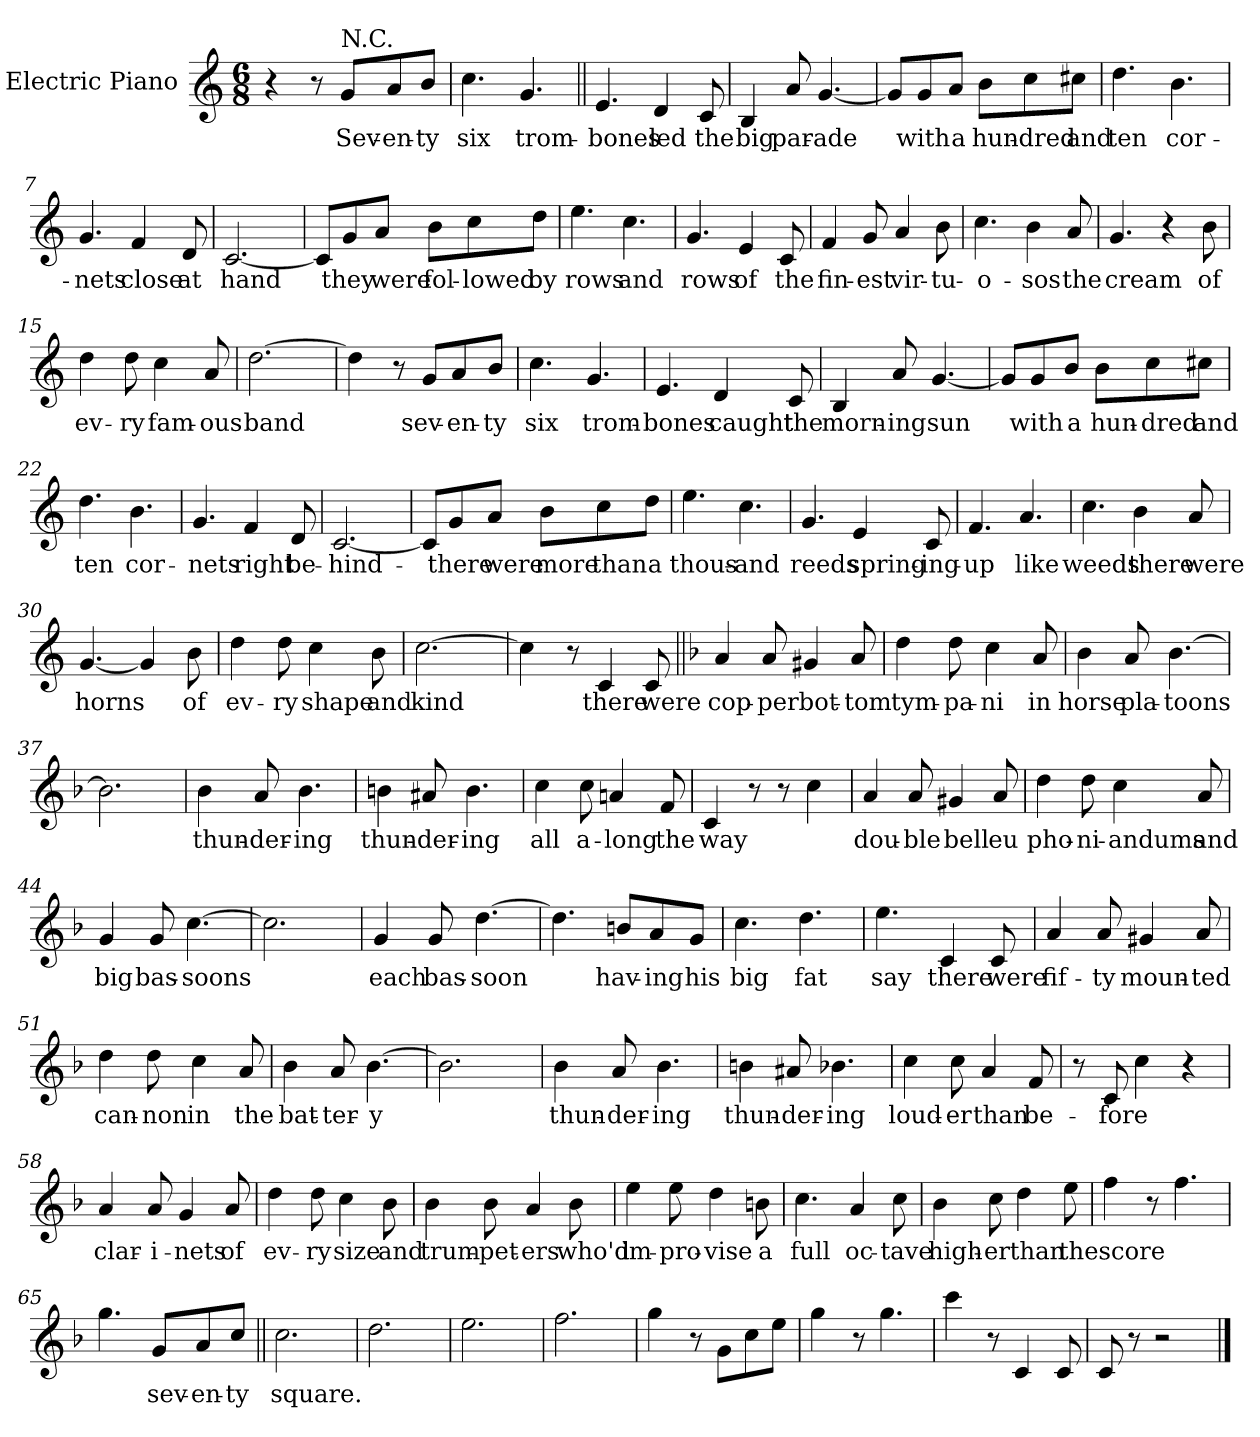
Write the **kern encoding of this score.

**kern	**text
*part1	*part1
*staff1	*staff1
*I"Electric Piano	*
*I'E.Pno	*
*clefG2	*
*k[]	*
*C:	*
*M6/8	*
=1	=1
4r	.
8r	.
!LO:TX:a:t=N.C.	!
8g/L	Sev-
8a/	-en-
8b/J	-ty
=2	=2
4.cc\	six
4.g/	trom-
=3||	=3||
4.e/	-bones
4d/	led
8c/	the
=4	=4
4B/	big
8a/	par-
[4.g/	-ade
!!LO:LB:g=z
=5	=5
8g/L]	.
8g/	with
8a/J	a
8b\L	hun-
8cc\	-dred
8cc#X\J	and
=6	=6
4.dd\	ten
4.b\	cor-
=7	=7
4.g/	-nets
4f/	close
8d/	at
=8	=8
[2.c/	hand
!!LO:LB:g=z
=9	=9
8c/L]	.
8g/	they
8a/J	were
8b\L	fol-
8cc\	-lowed
8dd\J	by
=10	=10
4.ee\	rows
4.cc\	and
=11	=11
4.g/	rows
4e/	of
8c/	the
=12	=12
4f/	fin-
8g/	-est
4a/	vir-
8b\	-tu-
=13	=13
4.cc\	-o-
4b\	-sos
8a/	the
!!LO:LB:g=z
=14	=14
4.g/	cream
4r	.
8b\	of
=15	=15
4dd\	ev-
8dd\	ry
4cc\	fam-
8a/	-ous
=16	=16
[2.dd\	band
=17	=17
4dd\]	.
8r	.
8g/L	sev-
8a/	en-
8b/J	-ty
=18	=18
4.cc\	six
4.g/	trom-
!!LO:LB:g=z
=19	=19
4.e/	-bones
4d/	caught
8c/	the
=20	=20
4B/	morn-
8a/	-ing
[4.g/	sun
=21	=21
8g/L]	.
8g/	with
8b/J	a
8b\L	hun-
8cc\	-dred
8cc#X\J	and
=22	=22
4.dd\	ten
4.b\	cor-
!!LO:LB:g=z
=23	=23
4.g/	-nets
4f/	right
8d/	be-
=24	=24
[2.c/	-hind-
=25	=25
8c/L]	.
8g/	there
8a/J	were
8b\L	more
8cc\	than
8dd\J	a
=26	=26
4.ee\	thous-
4.cc\	-and
=27	=27
4.g/	reeds
4e/	spring-
8c/	-ing-
!!LO:LB:g=z
=28	=28
4.f/	up
4.a/	like
=29	=29
4.cc\	weeds
4b\	there
8a/	were
=30	=30
[4.g/	horns
4g/]	.
8b\	of
=31	=31
4dd\	ev-
8dd\	-ry
4cc\	shape
8b\	and
=32	=32
[2.cc\	kind
!!LO:LB:g=z
=33	=33
4cc\]	.
8r	.
4c/	there
8c/	were
=34||	=34||
*k[b-]	*
*F:	*
4a/	cop-
8a/	-per
4g#X/	bot-
8a/	-tom
=35	=35
4dd\	tym-
8dd\	-pa-
4cc\	-ni
8a/	in
=36	=36
4b-\	horse
8a/	pla-
[4.b-\	-toons
=37	=37
2.b-\]	.
!!LO:PB:g=z
=38	=38
4b-\	thun-
8a/	-der-
4.b-\	-ing
=39	=39
4bn\	thun-
8a#X/	-der-
4.b\	-ing
=40	=40
4cc\	all
8cc\	a-
4an/	-long
8f/	the
=41	=41
4c/	way
8r	.
8r	.
4cc\	.
=42	=42
4a/	dou-
8a/	-ble
4g#X/	bell
8a/	eu
!!LO:LB:g=z
=43	=43
4dd\	pho-
8dd\	-ni-
4cc\	-andums
8a/	and
=44	=44
4g/	big
8g/	bas-
[4.cc\	-soons
=45	=45
2.cc\]	.
=46	=46
4g/	each
8g/	bas-
[4.dd\	-soon
=47	=47
4.dd\]	.
8bn/L	hav-
8a/	-ing
8g/J	his
!!LO:LB:g=z
=48	=48
4.cc\	big
4.dd\	fat
=49	=49
4.ee\	say
4c/	there
8c/	were
=50	=50
4a/	fif-
8a/	-ty
4g#X/	moun-
8a/	-ted
=51	=51
4dd\	can-
8dd\	-non
4cc\	in
8a/	the
=52	=52
4b-\	bat-
8a/	-ter-
[4.b-\	-y
=53	=53
2.b-\]	.
!!LO:LB:g=z
=54	=54
4b-\	thun-
8a/	-der-
4.b-\	-ing
=55	=55
4bn\	thun-
8a#X/	-der-
4.b-X\	-ing
=56	=56
4cc\	loud-
8cc\	-er
4a/	than
8f/	be-
=57	=57
8r	.
8c/	-fore
4cc\	.
4r	.
=58	=58
4a/	clar-
8a/	-i-
4g/	-nets
8a/	of
!!LO:LB:g=z
=59	=59
4dd\	ev-
8dd\	-ry
4cc\	size
8b-\	and
=60	=60
4b-\	trum-
8b-\	-pet-
4a/	-ers
8b-\	who'd
=61	=61
4ee\	im-
8ee\	-pro-
4dd\	-vise
8bn\	a
=62	=62
4.cc\	full
4a/	oc-
8cc\	-tave
!!LO:LB:g=z
=63	=63
4b-\	high-
8cc\	-er
4dd\	than
8ee\	the
=64	=64
4ff\	score
8r	.
4.ff\	.
=65	=65
4.gg\	.
8g/L	sev-
8a/	-en-
8cc/J	-ty
=66||	=66||
2.cc\	square.
=67	=67
2.dd\	.
=68	=68
2.ee\	.
=69	=69
2.ff\	.
=70	=70
4gg\	.
8r	.
8g\L	.
8cc\	.
8ee\J	.
!!LO:LB:g=z
=71	=71
4gg\	.
8r	.
4.gg\	.
=72	=72
4ccc\	.
8r	.
4c/	.
8c/	.
=73	=73
8c/	.
8r	.
2r	.
==	==
*-	*-
